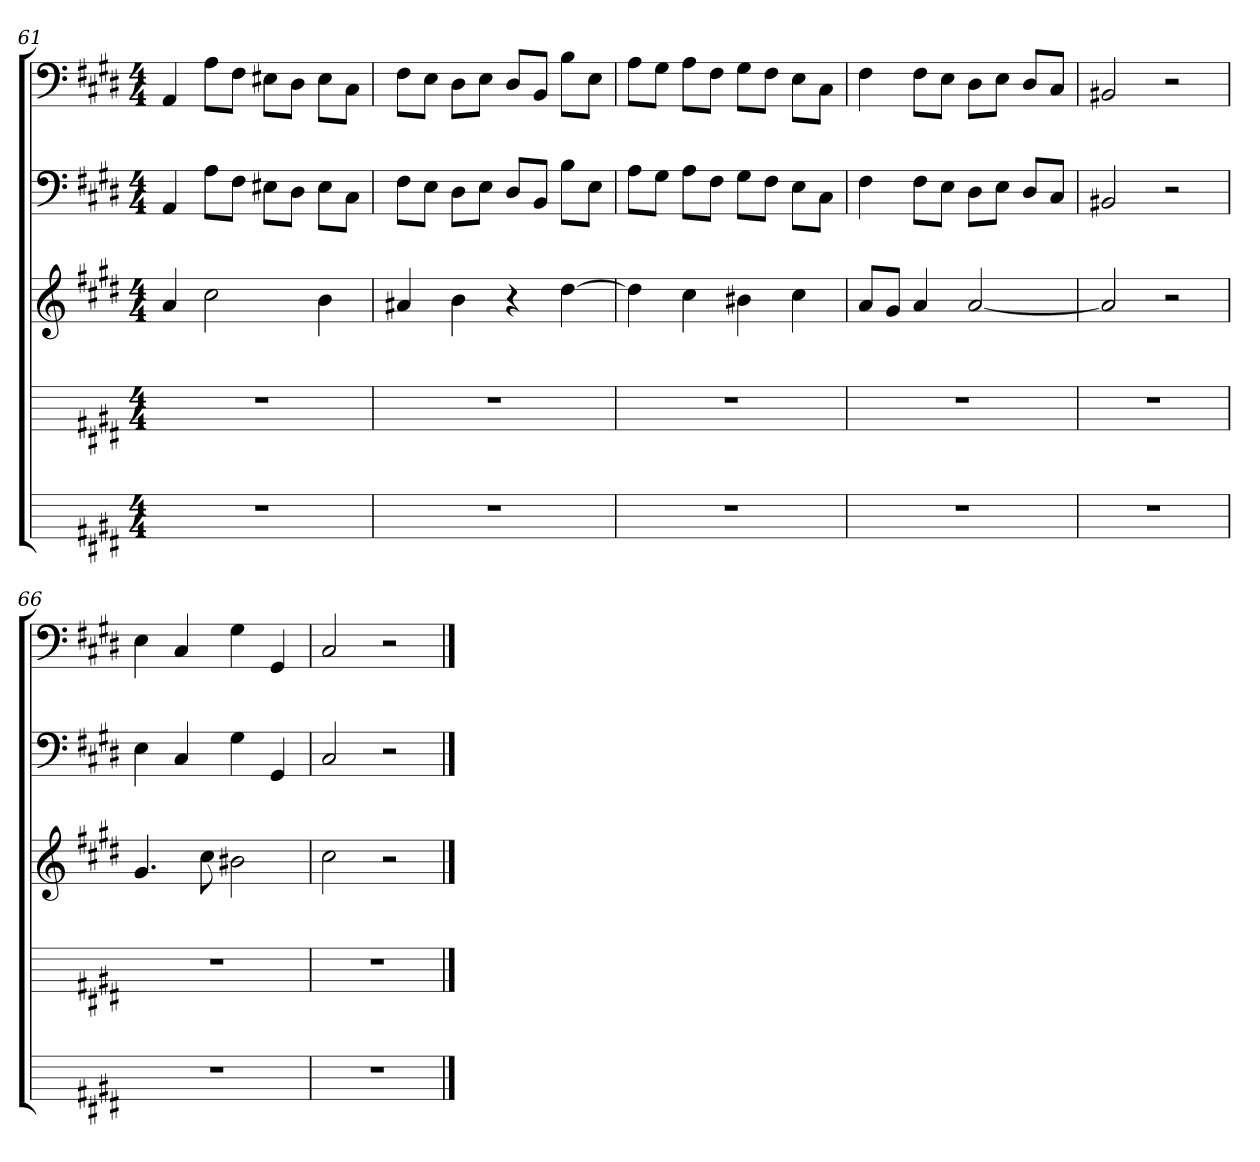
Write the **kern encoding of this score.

**kern	**kern	**kern	**kern	**kern
*part5	*part4	*part3	*part2	*part1
*staff5	*staff4	*staff3	*staff2	*staff1
*	*	*	*clefF4	*clefF4
*k[f#c#g#d#]	*k[f#c#g#d#]	*k[f#c#g#d#]	*k[f#c#g#d#]	*k[f#c#g#d#]
*E:	*E:	*E:	*E:	*E:
*M4/4	*M4/4	*M4/4	*M4/4	*M4/4
=61	=61	=61	=61	=61
1r	1r	4a	4AA	4AA
.	.	2cc#	8A\L	8A\L
.	.	.	8F#\J	8F#\J
.	.	.	8E#X\L	8E#X\L
.	.	.	8D#\J	8D#\J
.	.	4b	8E#\L	8E#\L
.	.	.	8C#\J	8C#\J
=62	=62	=62	=62	=62
1r	1r	4a#X	8F#\L	8F#\L
.	.	.	8E\J	8E\J
.	.	4b	8D#\L	8D#\L
.	.	.	8E\J	8E\J
.	.	4r	8D#/L	8D#/L
.	.	.	8BB/J	8BB/J
.	.	[4dd#	8B\L	8B\L
.	.	.	8E\J	8E\J
=63	=63	=63	=63	=63
1r	1r	4dd#]	8A\L	8A\L
.	.	.	8G#\J	8G#\J
.	.	4cc#	8A\L	8A\L
.	.	.	8F#\J	8F#\J
.	.	4b#X	8G#\L	8G#\L
.	.	.	8F#\J	8F#\J
.	.	4cc#	8E\L	8E\L
.	.	.	8C#\J	8C#\J
=64	=64	=64	=64	=64
1r	1r	8aL	4F#	4F#
.	.	8g#J	.	.
.	.	4a	8F#\L	8F#\L
.	.	.	8E\J	8E\J
.	.	[2a	8D#\L	8D#\L
.	.	.	8E\J	8E\J
.	.	.	8D#/L	8D#/L
.	.	.	8C#/J	8C#/J
=65	=65	=65	=65	=65
1r	1r	2a]	2BB#X	2BB#X
.	.	2r	2r	2r
=66	=66	=66	=66	=66
1r	1r	4.g#	4E	4E
.	.	.	4C#	4C#
.	.	8cc#	.	.
.	.	2b#X	4G#	4G#
.	.	.	4GG#	4GG#
=67	=67	=67	=67	=67
1r	1r	2cc#	2C#	2C#
.	.	2r	2r	2r
==	==	==	==	==
*-	*-	*-	*-	*-
